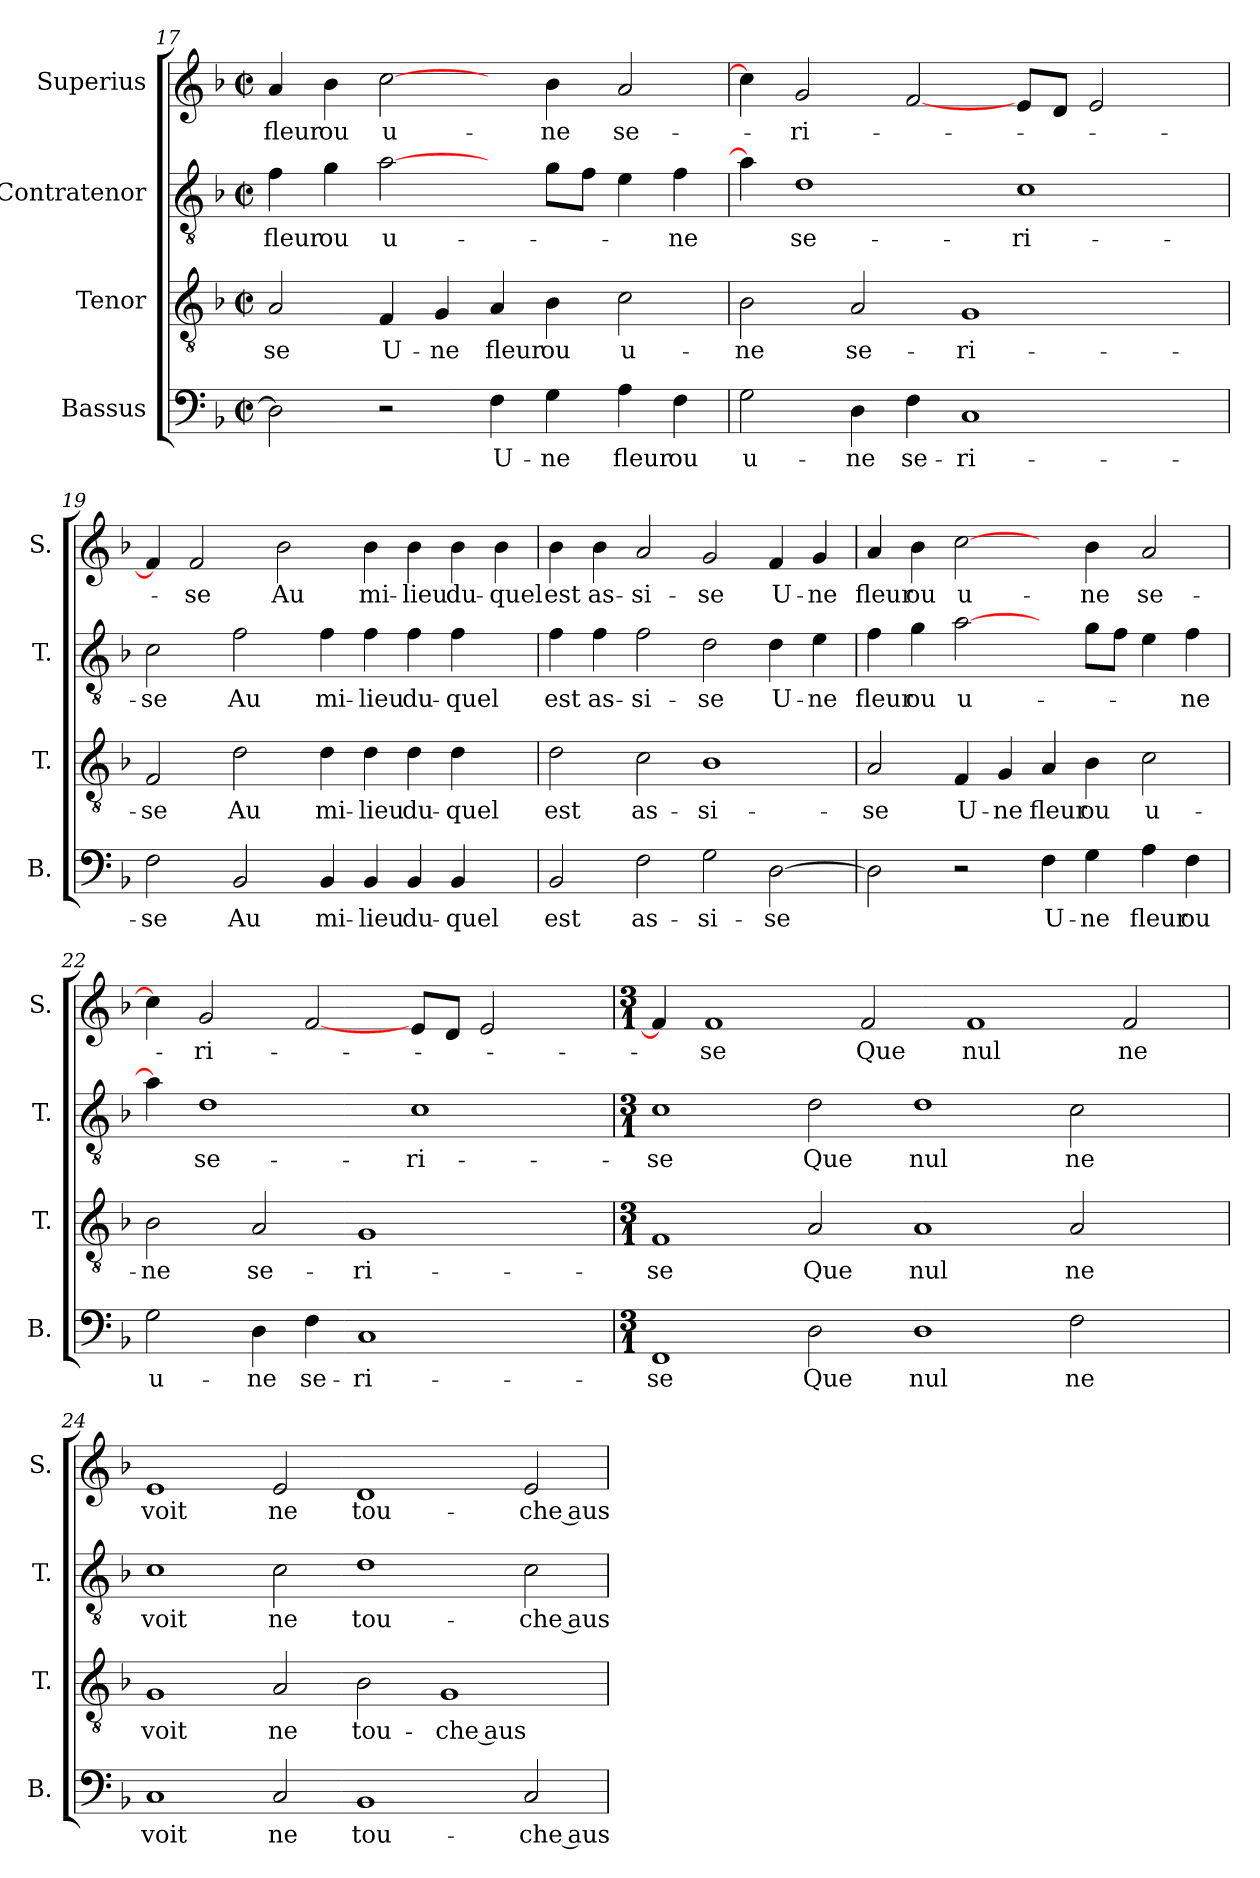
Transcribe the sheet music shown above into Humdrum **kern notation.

**kern	**text	**kern	**text	**kern	**text	**kern	**text
*part4	*part4	*part3	*part3	*part2	*part2	*part1	*part1
*staff4	*staff4	*staff3	*staff3	*staff2	*staff2	*staff1	*staff1
*I"Bassus	*	*I"Tenor	*	*I"Contratenor	*	*I"Superius	*
*I'B.	*	*I'T.	*	*I'T.	*	*I'S.	*
*clefF4	*	*clefGv2	*	*clefGv2	*	*clefG2	*
*k[b-]	*	*k[b-]	*	*k[b-]	*	*k[b-]	*
*F:	*	*F:	*	*F:	*	*F:	*
*M2/2	*	*M2/2	*	*M2/2	*	*M2/2	*
*met(c|)	*	*met(c|)	*	*met(c|)	*	*met(c|)	*
=17	=17	=17	=17	=17	=17	=17	=17
2D\]	.	2A/	-se	4f\	fleur	4a/	fleur
.	.	.	.	4g\	ou	4b-\	ou
2r	.	4F/	U-	[2a\	u-	[2cc\	u-
.	.	4G/	-ne	.	.	.	.
4F\	U-	4A/	fleur	4ryy	.	4ryy	.
4G\	-ne	4B-\	ou	8g\L	.	4b-\	-ne
.	.	.	.	8f\J	.	.	.
4A\	fleur	2c\	u-	4e\	.	2a/	se-
4F\	ou	.	.	4f\	-ne	.	.
=18	=18	=18	=18	=18	=18	=18	=18
2G\	u-	2B-\	-ne	4a\]	.	4cc\]	.
.	.	.	.	1d\	se-	2g/	-ri-
4D\	-ne	2A/	se-	.	.	.	.
4F\	se-	.	.	.	.	[2f/	.
1C/	-ri-	1G/	-ri-	.	.	.	.
.	.	.	.	1c\	-ri-	8e/L	.
.	.	.	.	.	.	8d/J	.
.	.	.	.	.	.	2e/	.
4ryy	.	4ryy	.	.	.	4ryy	.
!!LO:LB:g=z
=19	=19	=19	=19	=19	=19	=19	=19
2F\	-se	2F/	-se	2c\	-se	4f/]	.
.	.	.	.	.	.	2f/	-se
2BB-/	Au	2d\	Au	2f\	Au	.	.
.	.	.	.	.	.	2b-\	Au
4BB-/	mi-	4d\	mi-	4f\	mi-	.	.
4BB-/	-lieu	4d\	-lieu	4f\	-lieu	4b-\	mi-
4BB-/	du-	4d\	du-	4f\	du-	4b-\	-lieu
4BB-/	-quel	4d\	-quel	4f\	-quel	4b-\	du-
4ryy	.	4ryy	.	4ryy	.	4b-\	-quel
=20	=20	=20	=20	=20	=20	=20	=20
2BB-/	est	2d\	est	4f\	est	4b-\	est
.	.	.	.	4f\	as-	4b-\	as-
2F\	as-	2c\	as-	2f\	-si-	2a/	-si-
2G\	-si-	1B-\	-si-	2d\	-se	2g/	-se
[2D\	-se	.	.	4d\	U-	4f/	U-
.	.	.	.	4e\	-ne	4g/	-ne
=21	=21	=21	=21	=21	=21	=21	=21
2D\]	.	2A/	-se	4f\	fleur	4a/	fleur
.	.	.	.	4g\	ou	4b-\	ou
2r	.	4F/	U-	[2a\	u-	[2cc\	u-
.	.	4G/	-ne	.	.	.	.
4F\	U-	4A/	fleur	4ryy	.	4ryy	.
4G\	-ne	4B-\	ou	8g\L	.	4b-\	-ne
.	.	.	.	8f\J	.	.	.
4A\	fleur	2c\	u-	4e\	.	2a/	se-
4F\	ou	.	.	4f\	-ne	.	.
=22	=22	=22	=22	=22	=22	=22	=22
2G\	u-	2B-\	-ne	4a\]	.	4cc\]	.
.	.	.	.	1d\	se-	2g/	-ri-
4D\	-ne	2A/	se-	.	.	.	.
4F\	se-	.	.	.	.	[2f/	.
1C/	-ri-	1G/	-ri-	.	.	.	.
.	.	.	.	1c\	-ri-	8e/L	.
.	.	.	.	.	.	8d/J	.
.	.	.	.	.	.	2e/	.
4ryy	.	4ryy	.	.	.	4ryy	.
!!LO:LB:g=z
=23	=23	=23	=23	=23	=23	=23	=23
*M3/1	*	*M3/1	*	*M3/1	*	*M3/1	*
1FF/	-se	1F/	-se	1c\	-se	4f/]	.
.	.	.	.	.	.	1f/	-se
2D\	Que	2A/	Que	2d\	Que	.	.
.	.	.	.	.	.	2f/	Que
1D\	nul	1A/	nul	1d\	nul	.	.
.	.	.	.	.	.	1f/	nul
2F\	ne	2A/	ne	2c\	ne	.	.
.	.	.	.	.	.	2f/	ne
4ryy	.	4ryy	.	4ryy	.	.	.
=24	=24	=24	=24	=24	=24	=24	=24
1C/	voit	1G/	voit	1c\	voit	1e/	voit
2C/	ne	2A/	ne	2c\	ne	2e/	ne
1BB-/	tou-	2B-\	tou-	1d\	tou-	1d/	tou-
.	.	1G/	-che aus-	.	.	.	.
2C/	-che aus-	.	.	2c\	-che aus-	2e/	-che aus-
=	=	=	=	=	=	=	=
*-	*-	*-	*-	*-	*-	*-	*-
